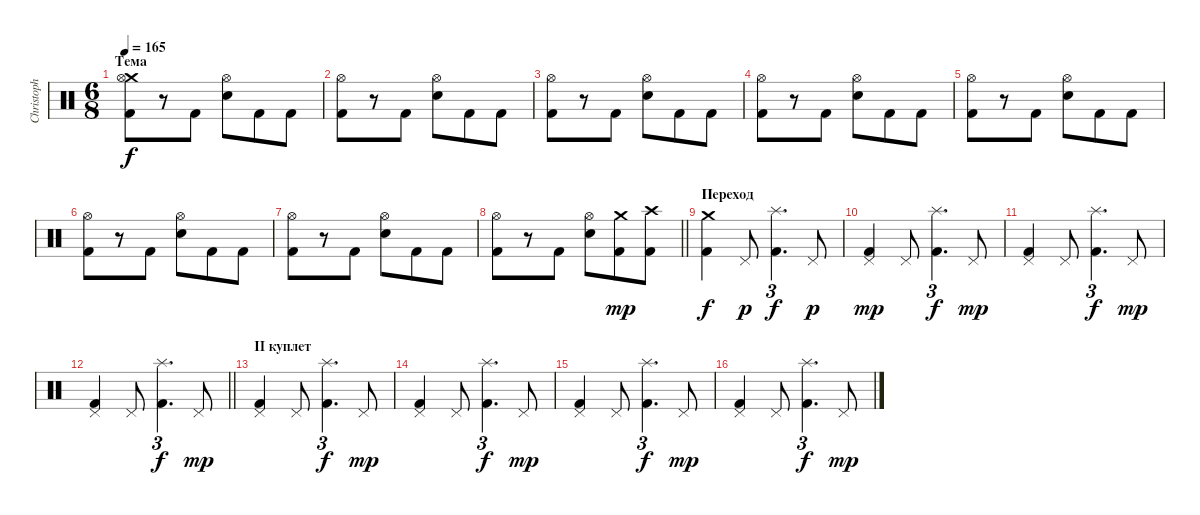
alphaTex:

\track ("Christoph Schneider" "Christoph ") {instrument percussion}
\staff {score}
\articulation defaults
\ts (6 8)
\section ("" "Тема")
\tempo 165
\clef neutral
\ks c
("Crash medium (hit)" "Kick (hit) 2" "Hi-Hat (open)").8{dy f} r.8 "Kick (hit) 2".8 ("Hi-Hat (open)" "Electric Snare (hit)").8 "Kick (hit) 2".8 "Kick (hit) 2".8 |
("Kick (hit) 2" "Hi-Hat (open)").8 r.8 "Kick (hit) 2".8 ("Hi-Hat (open)" "Electric Snare (hit)").8 "Kick (hit) 2".8 "Kick (hit) 2".8 |
("Kick (hit) 2" "Hi-Hat (open)").8 r.8 "Kick (hit) 2".8 ("Hi-Hat (open)" "Electric Snare (hit)").8 "Kick (hit) 2".8 "Kick (hit) 2".8 |
("Kick (hit) 2" "Hi-Hat (open)").8 r.8 "Kick (hit) 2".8 ("Hi-Hat (open)" "Electric Snare (hit)").8 "Kick (hit) 2".8 "Kick (hit) 2".8 |
("Kick (hit) 2" "Hi-Hat (open)").8 r.8 "Kick (hit) 2".8 ("Hi-Hat (open)" "Electric Snare (hit)").8 "Kick (hit) 2".8 "Kick (hit) 2".8 |
("Kick (hit) 2" "Hi-Hat (open)").8 r.8 "Kick (hit) 2".8 ("Hi-Hat (open)" "Electric Snare (hit)").8 "Kick (hit) 2".8 "Kick (hit) 2".8 |
("Kick (hit) 2" "Hi-Hat (open)").8 r.8 "Kick (hit) 2".8 ("Hi-Hat (open)" "Electric Snare (hit)").8 "Kick (hit) 2".8 "Kick (hit) 2".8 |
\barLineRight lightlight
("Kick (hit) 2" "Hi-Hat (open)").8 r.8 "Kick (hit) 2".8 ("Hi-Hat (open)" "Electric Snare (hit)").8 ("Crash medium (hit)" "Kick (hit) 2").8{dy mp} ("Crash high (hit)" "Kick (hit) 2").8 |
\section ("" "Переход")
("Crash medium (hit)" "Kick (hit) 2").4{dy f} "Pedal Hi-Hat (hit)".8{dy p} ("Splash (hit)" "Kick (hit) 2").4{d tu (3 2) dy f} "Pedal Hi-Hat (hit)".8{dy p} |
("Pedal Hi-Hat (hit)" "Kick (hit) 2").4{dy mp} "Pedal Hi-Hat (hit)".8 ("Splash (hit)" "Kick (hit) 2").4{d tu (3 2) dy f} "Pedal Hi-Hat (hit)".8{dy mp} |
("Pedal Hi-Hat (hit)" "Kick (hit) 2").4 "Pedal Hi-Hat (hit)".8 ("Splash (hit)" "Kick (hit) 2").4{d tu (3 2) dy f} "Pedal Hi-Hat (hit)".8{dy mp} |
\barLineRight lightlight
("Pedal Hi-Hat (hit)" "Kick (hit) 2").4 "Pedal Hi-Hat (hit)".8 ("Splash (hit)" "Kick (hit) 2").4{d tu (3 2) dy f} "Pedal Hi-Hat (hit)".8{dy mp} |
\section ("" "II куплет")
("Pedal Hi-Hat (hit)" "Kick (hit) 2").4 "Pedal Hi-Hat (hit)".8 ("Splash (hit)" "Kick (hit) 2").4{d tu (3 2) dy f} "Pedal Hi-Hat (hit)".8{dy mp} |
("Pedal Hi-Hat (hit)" "Kick (hit) 2").4 "Pedal Hi-Hat (hit)".8 ("Splash (hit)" "Kick (hit) 2").4{d tu (3 2) dy f} "Pedal Hi-Hat (hit)".8{dy mp} |
("Pedal Hi-Hat (hit)" "Kick (hit) 2").4 "Pedal Hi-Hat (hit)".8 ("Splash (hit)" "Kick (hit) 2").4{d tu (3 2) dy f} "Pedal Hi-Hat (hit)".8{dy mp} |
("Pedal Hi-Hat (hit)" "Kick (hit) 2").4 "Pedal Hi-Hat (hit)".8 ("Splash (hit)" "Kick (hit) 2").4{d tu (3 2) dy f} "Pedal Hi-Hat (hit)".8{dy mp}
